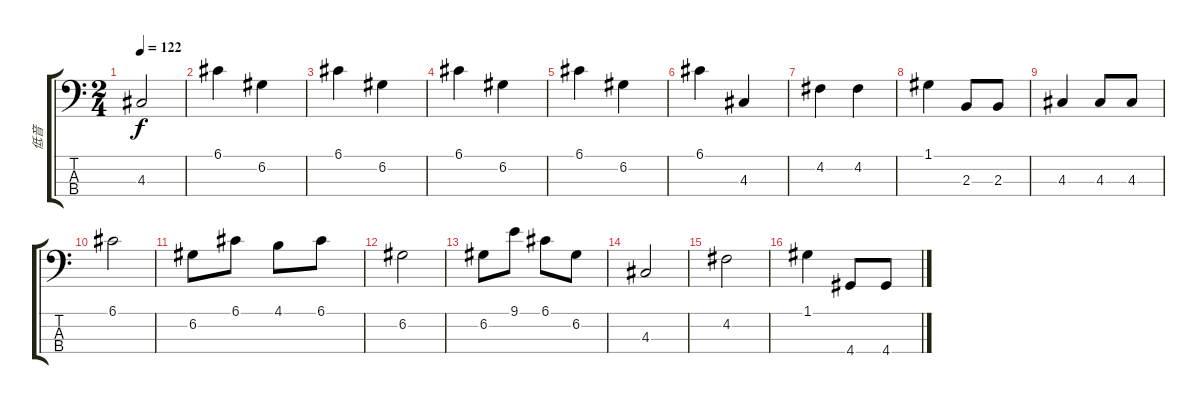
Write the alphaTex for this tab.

\track ("低音" "低音") {instrument electricbassfinger}
\staff {score tabs}
\tuning (G2 D2 A1 E1) {hide}
\ts (2 4)
\tempo 122
\clef f4
\ks c
4.3.2{dy f} |
6.1.4 6.2.4 |
6.1.4 6.2.4 |
6.1.4 6.2.4 |
6.1.4 6.2.4 |
6.1.4 4.3.4 |
4.2.4 4.2.4 |
1.1.4 2.3.8 2.3.8 |
4.3.4 4.3.8 4.3.8 |
6.1.2 |
6.2.8 6.1.8 4.1.8 6.1.8 |
6.2.2 |
6.2.8 9.1.8 6.1.8 6.2.8 |
4.3.2 |
4.2.2 |
1.1.4 4.4.8 4.4.8
